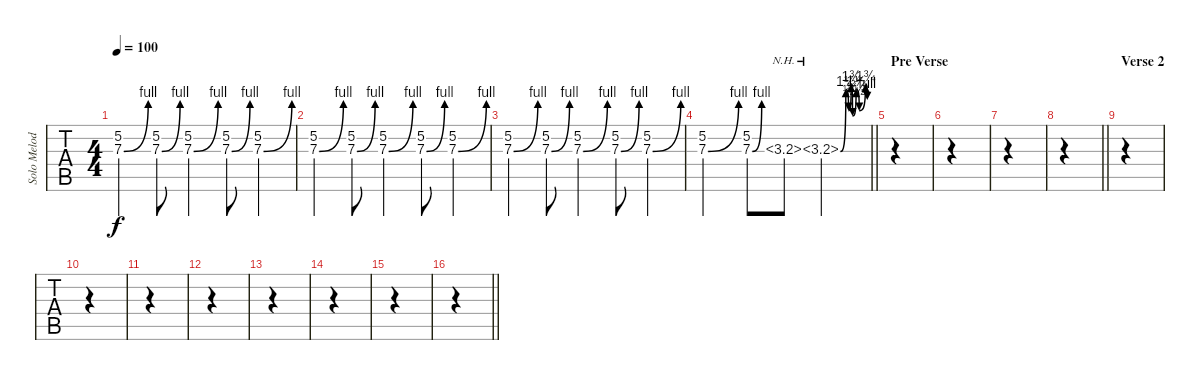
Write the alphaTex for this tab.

\track ("Solo Melodics" "Solo Melod") {instrument distortionguitar}
\staff {tabs}
\tuning (D4 A3 F3 C3 G2 D2) {hide}
\ts (4 4)
\tempo 100
\clef g2
\ks c
(5.2 7.3{be (bend 0 0 60 4)}).4{dy f} (5.2 7.3{be (bend 0 0 60 4)}).8 (5.2 7.3{be (bend 0 0 60 4)}).4 (5.2 7.3{be (bend 0 0 60 4)}).8 (5.2 7.3{be (bend 0 0 60 4)}).4 |
(5.2 7.3{be (bend 0 0 60 4)}).4 (5.2 7.3{be (bend 0 0 60 4)}).8 (5.2 7.3{be (bend 0 0 60 4)}).4 (5.2 7.3{be (bend 0 0 60 4)}).8 (5.2 7.3{be (bend 0 0 60 4)}).4 |
(5.2 7.3{be (bend 0 0 60 4)}).4 (5.2 7.3{be (bend 0 0 60 4)}).8 (5.2 7.3{be (bend 0 0 60 4)}).4 (5.2 7.3{be (bend 0 0 60 4)}).8 (5.2 7.3{be (bend 0 0 60 4)}).4 |
\barLineRight lightlight
(5.2 7.3{be (bend 0 0 60 4)}).4 (5.2 7.3{be (bend 0 0 60 4)}).8 3.3{nh}.8 3.3{be (custom 0 0 12 6 18 2 24 7 27 1 35 6 42 2 56 7 60 4) nh}.2 |
\section ("" "Pre Verse")
|
|
|
\barLineRight lightlight
|
\section ("" "Verse 2")
|
|
|
|
|
|
|
\barLineRight lightlight
